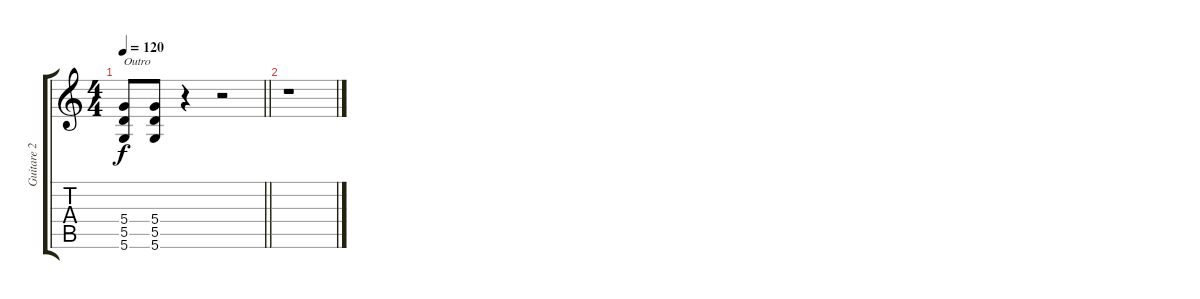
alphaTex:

\track ("Guitare 2 Disto" "Guitare 2 ") {instrument distortionguitar}
\staff {score tabs}
\tuning (E4 B3 G3 D3 A2 D2) {hide}
\ts (4 4)
\tempo 120
\clef g2
\barLineRight lightlight
\ks c
(5.4 5.5 5.6).8{txt "Outro" dy f} (5.4 5.5 5.6).8 r.4 r.2 |
r.1
